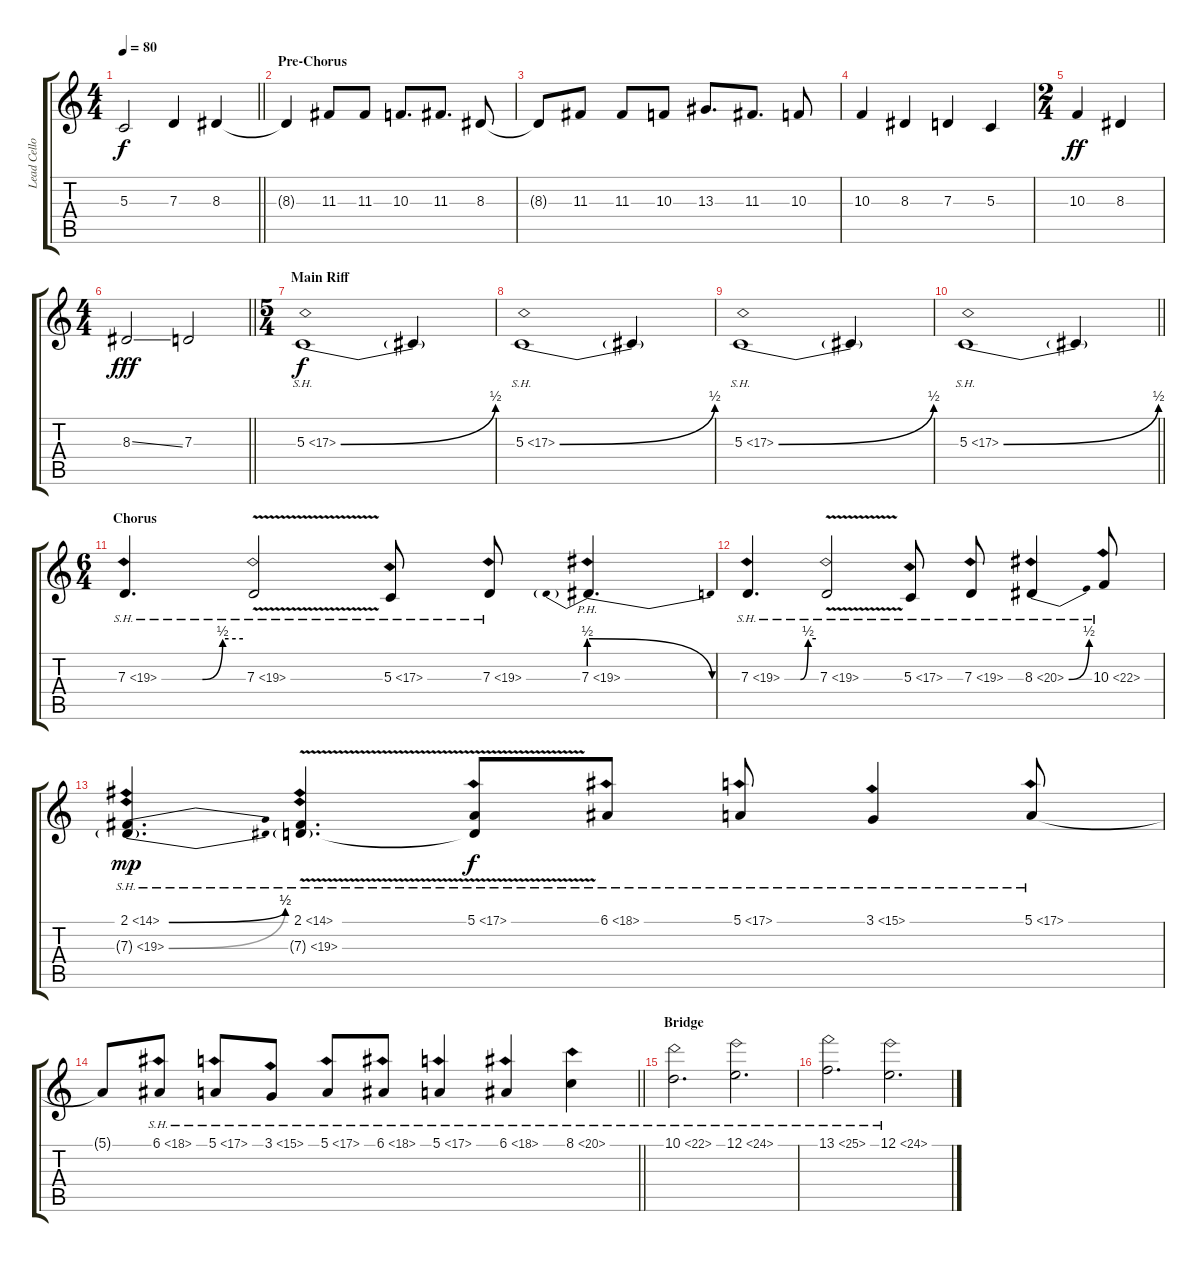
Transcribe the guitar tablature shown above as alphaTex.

\track ("Lead Cello" "Lead Cello") {instrument cello}
\staff {score tabs}
\tuning (E4 B3 G3 D3 A2 E2) {hide}
\ts (4 4)
\tempo 80
\clef g2
\barLineRight lightlight
\ks c
5.3.2{dy f} 7.3.4 8.3.4 |
\section ("" "Pre-Chorus")
8.3{t}.4 11.3.8 11.3.8 10.3.8{d} 11.3.8{d} 8.3.8 |
8.3{t}.8 11.3.8 11.3.8 10.3.8 13.3.8{d} 11.3.8{d} 10.3.8 |
10.3.4 8.3.4 7.3.4 5.3.4 |
\ts (2 4)
10.3.4{dy ff} 8.3.4 |
\ts (4 4)
\barLineRight lightlight
8.3{ss}.2{dy fff} 7.3.2 |
\ts (5 4)
\section ("" "Main Riff")
5.3{be (bend 0 0 60 2) sh 12}.1{dy f} 5.3{t}.4 |
5.3{be (bend 0 0 60 2) sh 12}.1 5.3{t}.4 |
5.3{be (bend 0 0 60 2) sh 12}.1 5.3{t}.4 |
\barLineRight lightlight
5.3{be (bend 0 0 60 2) sh 12}.1 5.3{t}.4 |
\ts (6 4)
\section ("" "Chorus")
7.3{be (custom 0 0 30 0 45 2 60 2) sh 12}.4{d} 7.3{sh 12 v}.2 5.3{sh 12}.8 7.3{sh 12}.8 7.3{be (prebendrelease 0 2 60 0) ph 12}.4{d} |
7.3{be (custom 0 0 30 0 45 2 60 2) sh 12}.4{d} 7.3{sh 12 v}.2 5.3{sh 12}.8 7.3{sh 12}.8 8.3{be (bend 0 0 60 2) sh 12}.4 10.3{sh 12}.8 |
(2.1{be (bend 0 0 60 2) sh 12} 7.3{be (bend 0 0 60 2) sh 12 g}).4{d dy mp} (2.1{sh 12 v} 7.3{sh 12 v g}).4{d} (5.1{sh 12} 7.3{t}).8{dy f} 6.1{sh 12}.8 5.1{sh 12}.8 3.1{sh 12}.4 5.1{sh 12}.8 |
\barLineRight lightlight
5.1{t}.8 6.1{sh 12}.8 5.1{sh 12}.8 3.1{sh 12}.8 5.1{sh 12}.8 6.1{sh 12}.8 5.1{sh 12}.4 6.1{sh 12}.4 8.1{sh 12}.4 |
\section ("" "Bridge")
10.1{sh 12}.2{d} 12.1{sh 12}.2{d} |
13.1{sh 12}.2{d} 12.1{sh 12}.2{d}
